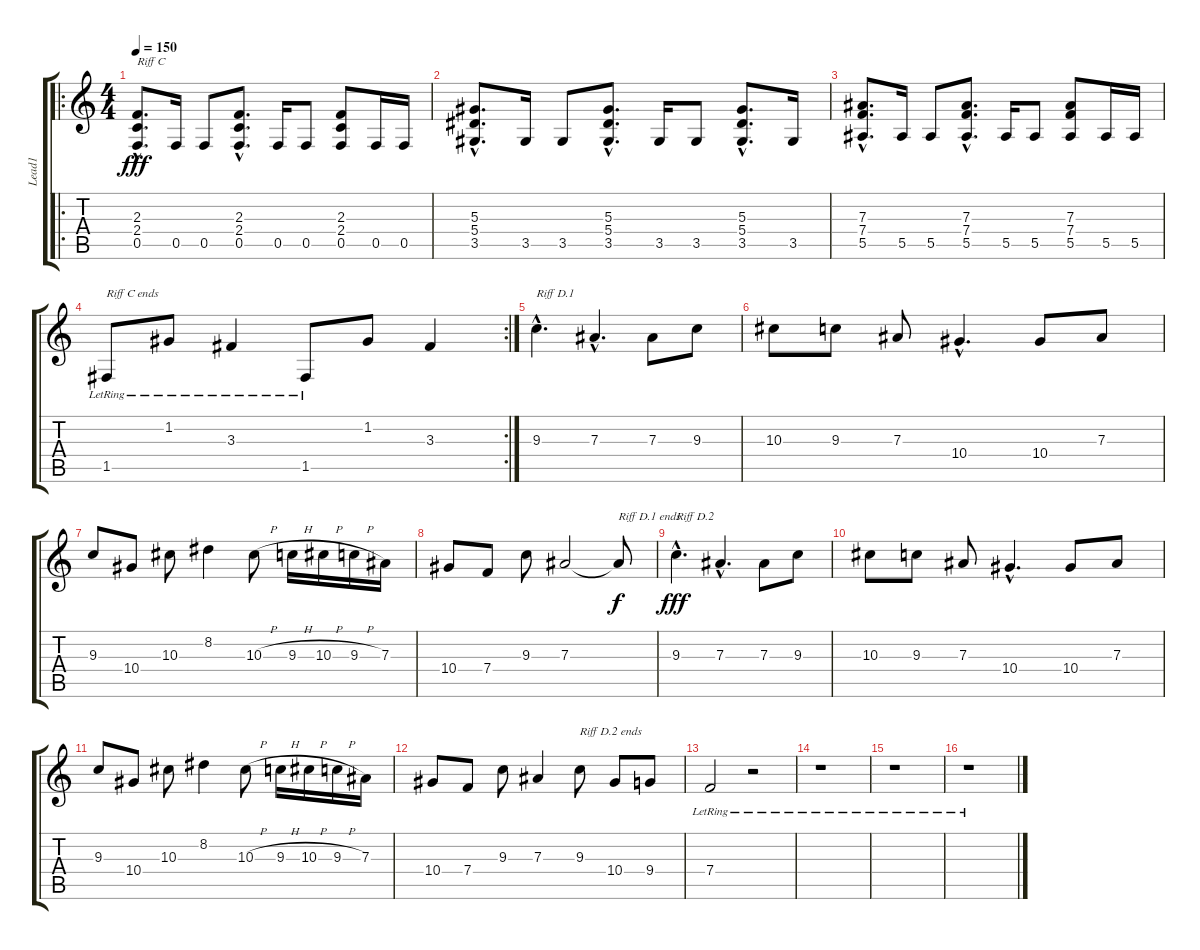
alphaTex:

\track ("Lead1" "Lead1") {instrument distortionguitar}
\staff {score tabs}
\tuning (C4 G3 Eb3 Bb2 F2 C2) {hide}
\ro
\ts (4 4)
\tempo 150
\clef g2
\ks c
(2.3{hac} 2.4{hac} 0.5{hac}).8{d txt "Riff C" dy fff} 0.5.16 0.5.8 (2.3{hac} 2.4{hac} 0.5{hac}).8{d} 0.5.16 0.5.8 (2.3 2.4 0.5).8 0.5.16 0.5.16 |
(5.3{hac} 5.4{hac} 3.5{hac}).8{d} 3.5.16 3.5.8 (5.3{hac} 5.4{hac} 3.5{hac}).8{d} 3.5.16 3.5.8 (5.3{hac} 5.4{hac} 3.5{hac}).8{d} 3.5.16 |
(7.3{hac} 7.4{hac} 5.5{hac}).8{d} 5.5.16 5.5.8 (7.3{hac} 7.4{hac} 5.5{hac}).8{d} 5.5.16 5.5.8 (7.3 7.4 5.5).8 5.5.16 5.5.16 |
\rc 2
1.5{lr}.8{txt "Riff C ends"} 1.2{lr}.8 3.3{lr}.4 1.5{lr}.8 1.2.8 3.3.4 |
9.3{hac}.4{d txt "Riff D.1"} 7.3{hac}.4{d} 7.3.8 9.3.8 |
10.3.8 9.3.8 7.3.8 10.4{hac}.4{d} 10.4.8 7.3.8 |
9.3.8 10.4.8 10.3.8 8.2.4 10.3{h}.8 9.3{h}.16 10.3{h}.16 9.3{h}.16 7.3.16 |
10.4.8 7.4.8 9.3.8 7.3.2 7.3{t}.8{txt "Riff D.1 ends" dy f} |
9.3{hac}.4{d txt "Riff D.2" dy fff} 7.3{hac}.4{d} 7.3.8 9.3.8 |
10.3.8 9.3.8 7.3.8 10.4{hac}.4{d} 10.4.8 7.3.8 |
9.3.8 10.4.8 10.3.8 8.2.4 10.3{h}.8 9.3{h}.16 10.3{h}.16 9.3{h}.16 7.3.16 |
10.4.8 7.4.8 9.3.8 7.3.4 9.3.8{txt "Riff D.2 ends"} 10.4.8 9.4.8 |
7.4{lr}.2 r.2 |
r.1 |
r.1 |
r.1
